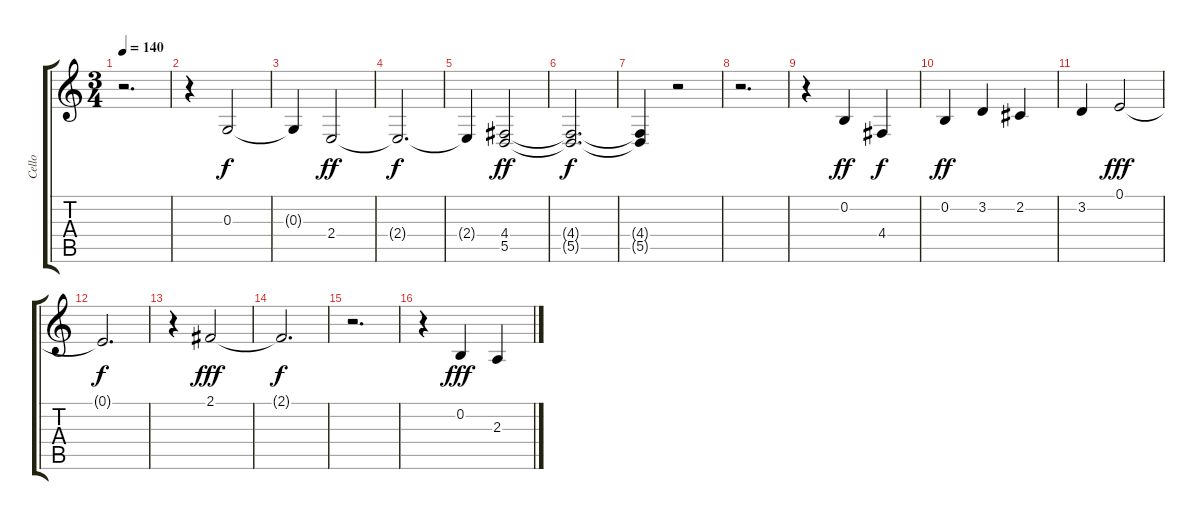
\track ("Cello" "Cello") {instrument cello}
\staff {score tabs}
\tuning (E4 B3 G3 D3 A2 E2) {hide}
\ts (3 4)
\tempo 140
\clef g2
\ks c
r.2{d dy f} |
r.4 0.3.2 |
0.3{t}.4 2.4.2{dy ff} |
2.4{t}.2{d dy f} |
2.4{t}.4 (4.4 5.5).2{dy ff} |
(4.4{t} 5.5{t}).2{d dy f} |
(4.4{t} 5.5{t}).4 r.2 |
r.2{d} |
r.4 0.2.4{dy ff} 4.4.4{dy f} |
0.2.4{dy ff} 3.2.4 2.2.4 |
3.2.4 0.1.2{dy fff} |
0.1{t}.2{d dy f} |
r.4 2.1.2{dy fff} |
2.1{t}.2{d dy f} |
r.2{d} |
r.4 0.2.4{dy fff} 2.3.4
